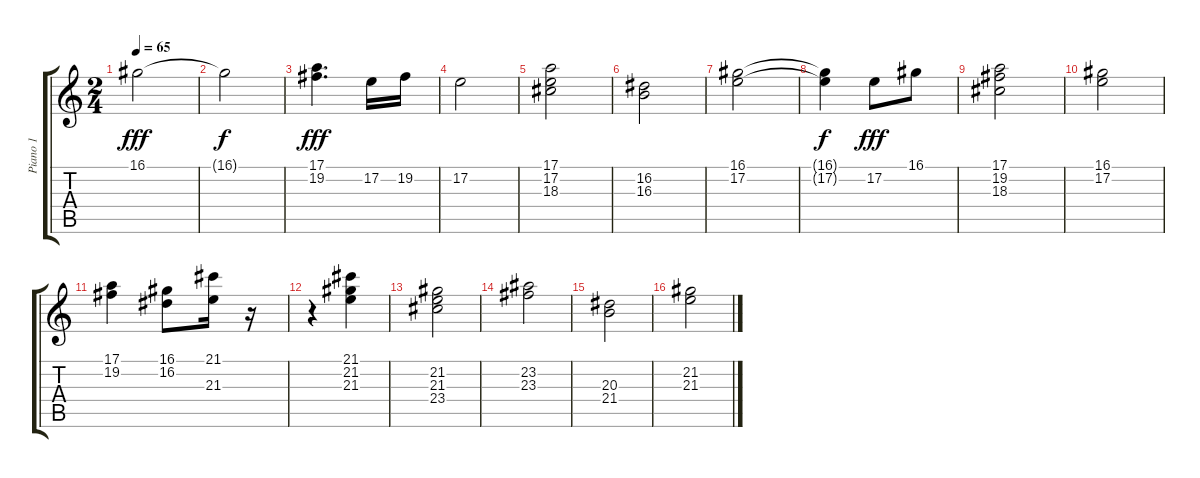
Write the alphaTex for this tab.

\track ("Piano 1" "Piano 1") {instrument drawbarorgan}
\staff {score tabs}
\tuning (E4 B3 G3 D3 A2 E2) {hide}
\ts (2 4)
\tempo 65
\clef g2
\ks c
16.1.2{dy fff} |
16.1{t}.2{dy f} |
(17.1 19.2).4{d dy fff} 17.2.16 19.2.16 |
17.2.2 |
(17.1 17.2 18.3).2 |
(16.2 16.3).2 |
(16.1 17.2).2 |
(16.1{t} 17.2{t}).4{dy f} 17.2.8{dy fff} 16.1.8 |
(17.1 19.2 18.3).2 |
(16.1 17.2).2 |
(17.1 19.2).4 (16.1 16.2).8 (21.1 21.3).16 r.16 |
r.4 (21.1 21.2 21.3).4 |
(21.2 21.3 23.4).2 |
(23.2 23.3).2 |
(20.3 21.4).2 |
(21.2 21.3).2
